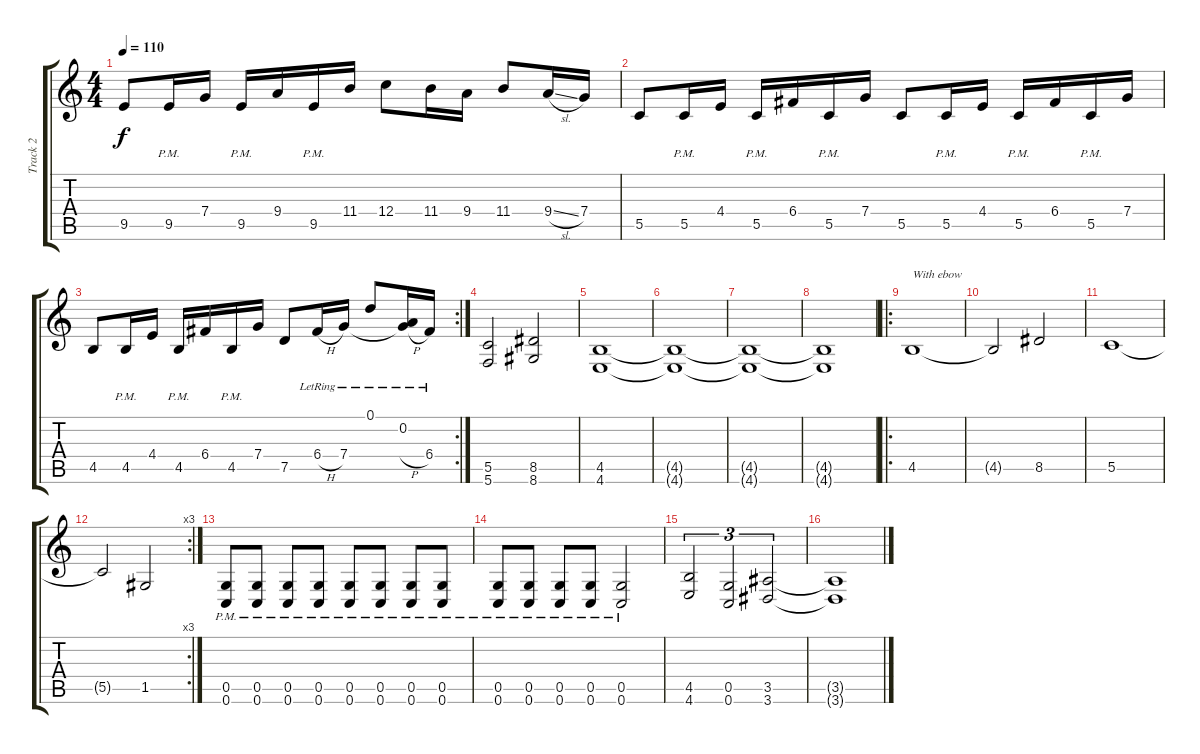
\track ("Track 2" "Track 2") {instrument distortionguitar}
\staff {score tabs}
\tuning (D4 A3 F3 C3 G2 C2) {hide}
\ts (4 4)
\tempo 110
\clef g2
\ks c
9.5.8{dy f} 9.5{pm}.16 7.4.16 9.5{pm}.16 9.4.16 9.5{pm}.16 11.4.16 12.4.8 11.4.16 9.4.16 11.4.8 9.4{sl}.16 7.4.16 |
5.5.8 5.5{pm}.16 4.4.16 5.5{pm}.16 6.4.16 5.5{pm}.16 7.4.16 5.5.8 5.5{pm}.16 4.4.16 5.5{pm}.16 6.4.16 5.5{pm}.16 7.4.16 |
\rc 2
4.5.8 4.5{pm}.16 4.4.16 4.5{pm}.16 6.4.16 4.5{pm}.16 7.4.16 7.5.8 6.4{h lr}.16 7.4{lr}.16 0.1{lr}.8 (0.2{lr} 7.4{h t}).16 6.4{lr}.16 |
(5.5 5.6).2 (8.5 8.6).2 |
(4.5 4.6).1 |
(4.5{t} 4.6{t}).1 |
(4.5{t} 4.6{t}).1 |
(4.5{t} 4.6{t}).1 |
\ro
4.5.1{txt "With ebow"} |
4.5{t}.2 8.5.2 |
5.5.1 |
\rc 3
5.5{t}.2 1.5.2 |
(0.5{pm} 0.6{pm}).8 (0.5{pm} 0.6{pm}).8 (0.5{pm} 0.6{pm}).8 (0.5{pm} 0.6{pm}).8 (0.5{pm} 0.6{pm}).8 (0.5{pm} 0.6{pm}).8 (0.5{pm} 0.6{pm}).8 (0.5{pm} 0.6{pm}).8 |
(0.5{pm} 0.6{pm}).8 (0.5{pm} 0.6{pm}).8 (0.5{pm} 0.6{pm}).8 (0.5{pm} 0.6{pm}).8 (0.5{pm} 0.6{pm}).2 |
(4.5 4.6).2{tu (3 2)} (0.5 0.6).2{tu (3 2)} (3.5 3.6).2{tu (3 2)} |
(3.5{t} 3.6{t}).1
